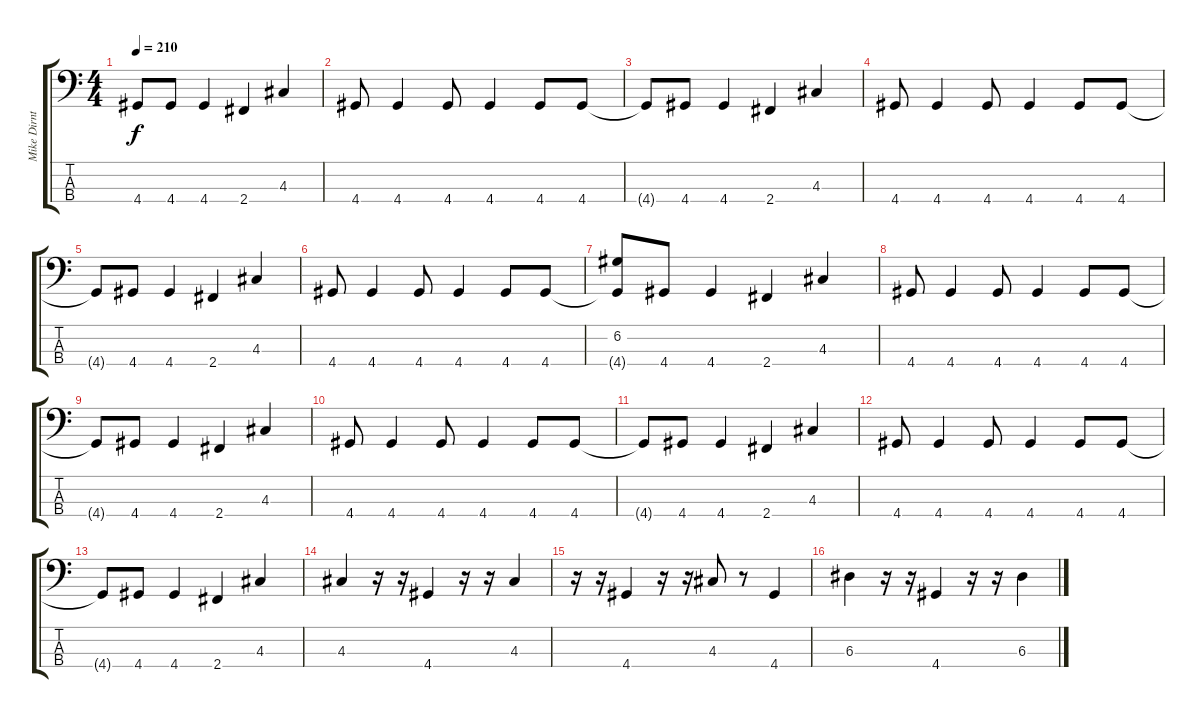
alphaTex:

\track ("Mike Dirnt" "Mike Dirnt") {instrument electricbassfinger}
\staff {score tabs}
\tuning (G2 D2 A1 E1) {hide}
\ts (4 4)
\tempo 210
\clef f4
\ks c
4.4{t}.8{dy f} 4.4.8 4.4.4 2.4.4 4.3.4 |
4.4.8 4.4.4 4.4.8 4.4.4 4.4.8 4.4.8 |
4.4{t}.8 4.4.8 4.4.4 2.4.4 4.3.4 |
4.4.8 4.4.4 4.4.8 4.4.4 4.4.8 4.4.8 |
4.4{t}.8 4.4.8 4.4.4 2.4.4 4.3.4 |
4.4.8 4.4.4 4.4.8 4.4.4 4.4.8 4.4.8 |
(6.2 4.4{t}).8 4.4.8 4.4.4 2.4.4 4.3.4 |
4.4.8 4.4.4 4.4.8 4.4.4 4.4.8 4.4.8 |
4.4{t}.8 4.4.8 4.4.4 2.4.4 4.3.4 |
4.4.8 4.4.4 4.4.8 4.4.4 4.4.8 4.4.8 |
4.4{t}.8 4.4.8 4.4.4 2.4.4 4.3.4 |
4.4.8 4.4.4 4.4.8 4.4.4 4.4.8 4.4.8 |
4.4{t}.8 4.4.8 4.4.4 2.4.4 4.3.4 |
4.3.4 r.16 r.16 4.4.4 r.16 r.16 4.3.4 |
r.16 r.16 4.4.4 r.16 r.16 4.3.8 r.8 4.4.4 |
6.3.4 r.16 r.16 4.4.4 r.16 r.16 6.3.4
